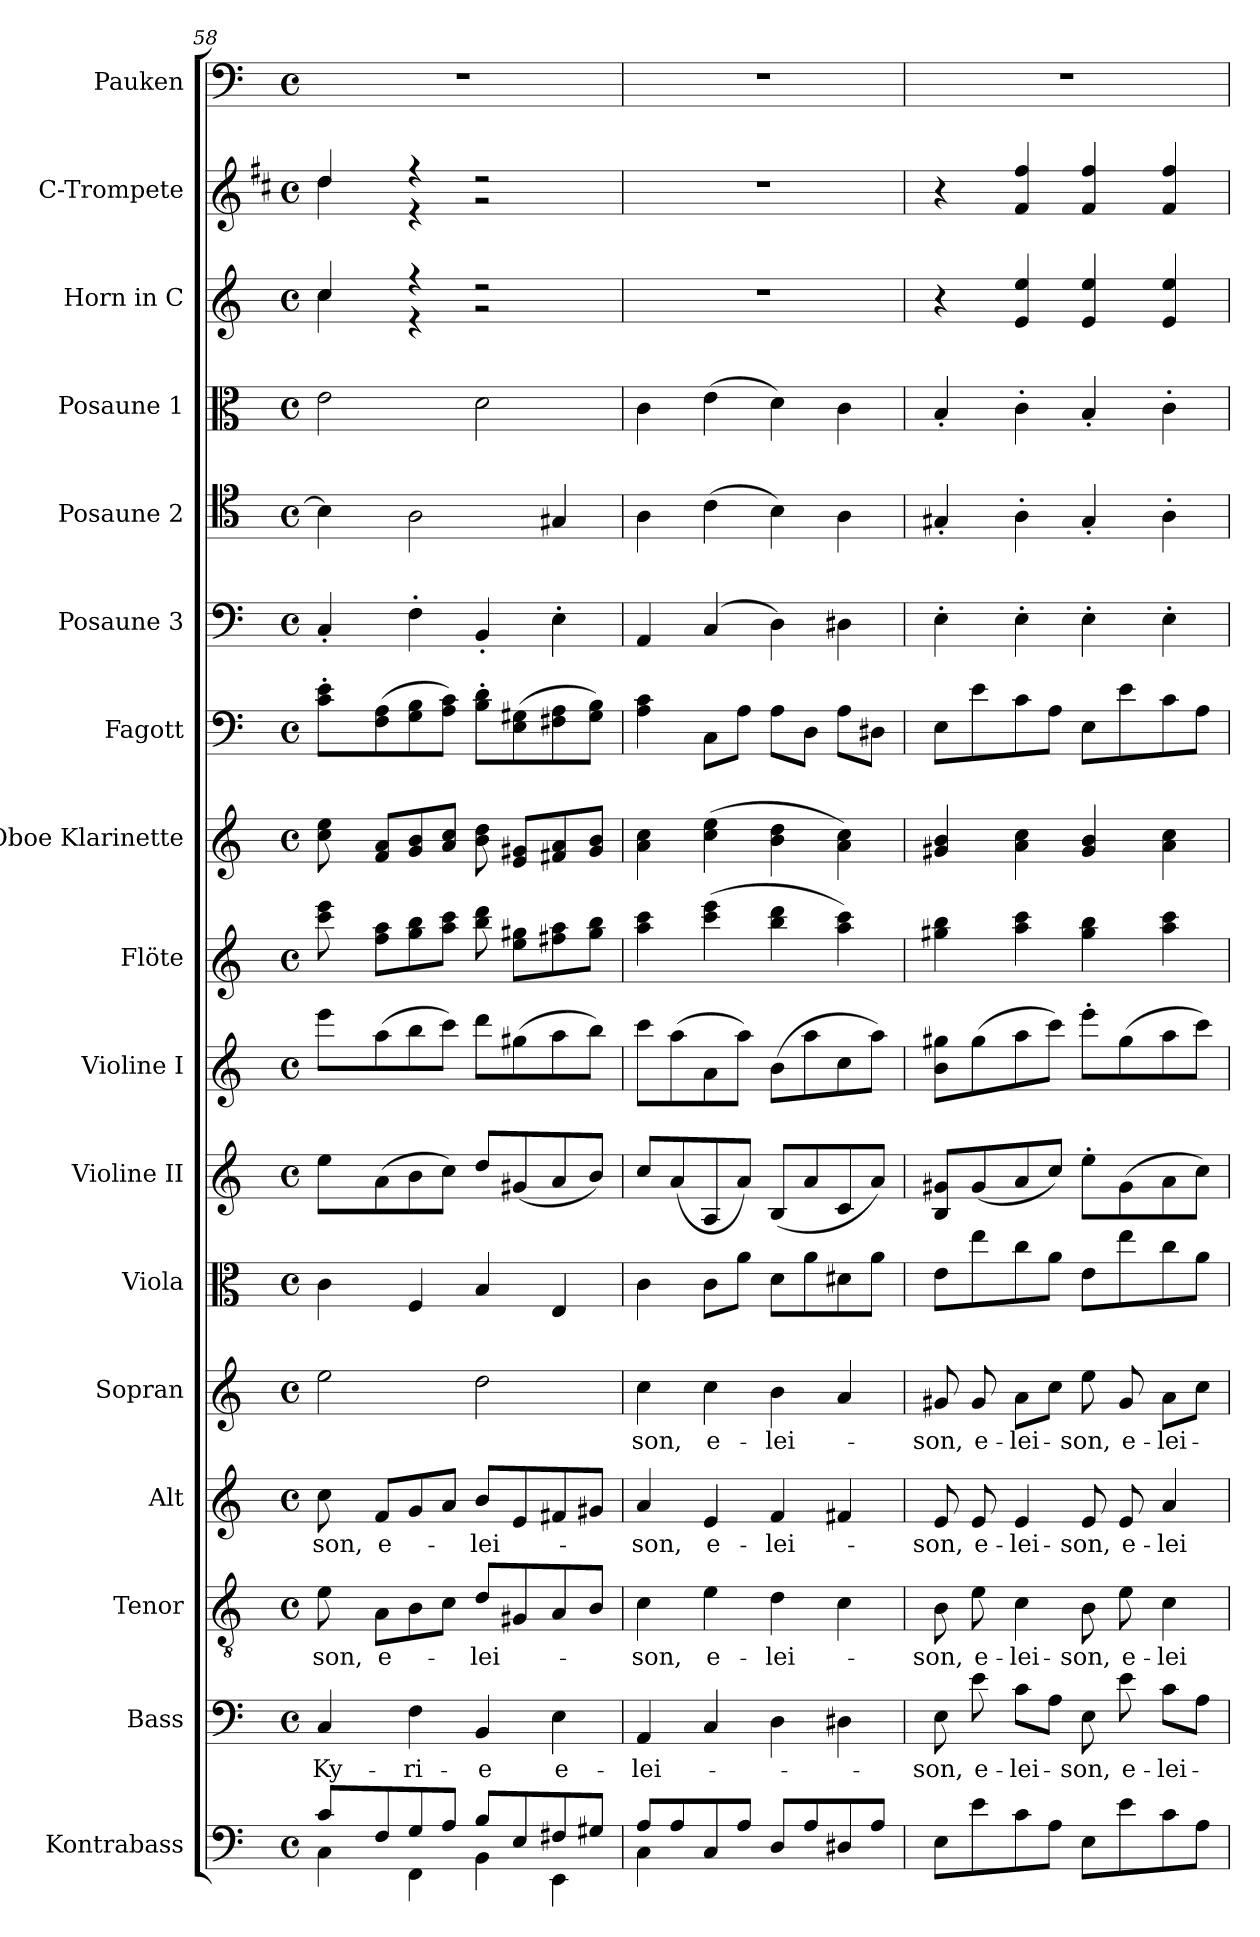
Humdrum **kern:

**kern	**kern	**text	**kern	**text	**kern	**text	**kern	**text	**kern	**kern	**kern	**kern	**kern	**kern	**kern	**kern	**kern	**kern	**kern	**kern
*part17	*part16	*part16	*part15	*part15	*part14	*part14	*part13	*part13	*part12	*part11	*part10	*part9	*part8	*part7	*part6	*part5	*part4	*part3	*part2	*part1
*staff17	*staff16	*staff16	*staff15	*staff15	*staff14	*staff14	*staff13	*staff13	*staff12	*staff11	*staff10	*staff9	*staff8	*staff7	*staff6	*staff5	*staff4	*staff3	*staff2	*staff1
*I"Kontrabass	*I"Bass	*	*I"Tenor	*	*I"Alt	*	*I"Sopran	*	*I"Viola	*I"Violine II	*I"Violine I	*I"Flöte	*I"Oboe Klarinette	*I"Fagott	*I"Posaune 3	*I"Posaune 2	*I"Posaune 1	*I"Horn in C	*I"C-Trompete	*I"Pauken
*I'Kb.	*I'B.	*	*I'T.	*	*I'A.	*	*I'S.	*	*I'Vla.	*I'Vl. II	*I'Vl. I	*I'Fl.	*I'Ob.	*I'Fg.	*I'Pos. 3	*I'Pos. 2	*I'Pos. 1	*I'Hrn.	*I'C Trp.	*I'Pk.
*clefF4	*clefF4	*	*clefGv2	*	*clefG2	*	*clefG2	*	*clefC3	*clefG2	*clefG2	*clefG2	*clefG2	*clefF4	*clefF4	*clefC4	*clefC3	*clefG2	*clefG2	*clefF4
*ITrd7c12	*	*	*	*	*	*	*	*	*	*	*	*	*	*	*	*	*	*ITrd7c12	*ITrd1c2	*
*k[]	*k[]	*	*k[]	*	*k[]	*	*k[]	*	*k[]	*k[]	*k[]	*k[]	*k[]	*k[]	*k[]	*k[]	*k[]	*k[]	*k[]	*k[]
*C:	*C:	*	*C:	*	*C:	*	*C:	*	*C:	*C:	*C:	*C:	*C:	*C:	*C:	*C:	*C:	*C:	*C:	*C:
*M4/4	*M4/4	*	*M4/4	*	*M4/4	*	*M4/4	*	*M4/4	*M4/4	*M4/4	*M4/4	*M4/4	*M4/4	*M4/4	*M4/4	*M4/4	*M4/4	*M4/4	*M4/4
*met(c)	*met(c)	*	*met(c)	*	*met(c)	*	*met(c)	*	*met(c)	*met(c)	*met(c)	*met(c)	*met(c)	*met(c)	*met(c)	*met(c)	*met(c)	*met(c)	*met(c)	*met(c)
=58	=58	=58	=58	=58	=58	=58	=58	=58	=58	=58	=58	=58	=58	=58	=58	=58	=58	=58	=58	=58
*^	*	*	*	*	*	*	*	*	*	*	*	*	*	*	*	*	*	*	*	*
!	!	!	!LO:LY:b	!	!LO:LY:b	!	!LO:LY:b	!	!	!	!	!	!	!	!	!	!	!	!	!	!
*	*	*	*	*	*	*	*	*	*	*	*	*	*	*	*	*	*	*	*^	*^	*
8C/L	4CC\	4C/	Ky-	8e\	-son,	8cc\	-son,	2ee\	.	4c\	8ee\L	8eee\L	8ccc\ 8eee\	8cc\ 8ee\	8c\'> 8e\'>L	4C'</	4B\]	2e\	4c/	4c\	4cc/	4cc\	1r
!	!	!	!	!	!LO:LY:b	!	!LO:LY:b	!	!	!	!	!	!	!	!	!	!	!	!	!	!	!	!
8FF/	.	.	.	8A\L	e-	8f/L	e-	.	.	.	(>8a\	(>8aa\	8ff\ 8aa\L	8f/ 8a/L	(>8F\ 8A\	.	.	.	.	.	.	.	.
!	!	!	!LO:LY:b	!	!	!	!	!	!	!	!	!	!	!	!	!	!	!	!	!	!	!	!
8GG/	4FFF\	4F\	-ri-	8B\	.	8g/	.	.	.	4F/	8b\	8bb\	8gg\ 8bb\	8g/ 8b/	8G\ 8B\	4F'>\	2A\	.	4r	4r	4r	4r	.
8AA/J	.	.	.	8c\J	.	8a/J	.	.	.	.	8cc\J)	8ccc\J)	8aa\ 8ccc\J	8a/ 8cc/J	8A\ 8c\J)	.	.	.	.	.	.	.	.
!	!	!	!LO:LY:b	!	!LO:LY:b	!	!LO:LY:b	!	!	!	!	!	!	!	!	!	!	!	!	!	!	!	!
8BB/L	4BBB\	4BB/	-e	8d/L	-lei-	8b/L	-lei-	2dd\	.	4B/	8dd/L	8ddd\L	8bb\ 8ddd\	8b\ 8dd\	8B\'> 8d\'>L	4BB'</	.	2d\	2r	2r	2r	2r	.
8EE/	.	.	.	8G#X/	.	8e/	.	.	.	.	(<8g#X/	(>8gg#X\	8ee\ 8gg#X\L	8e/ 8g#X/L	(>8E\ 8G#X\	.	.	.	.	.	.	.	.
!	!	!	!LO:LY:b	!	!	!	!	!	!	!	!	!	!	!	!	!	!	!	!	!	!	!	!
8FF#X/	4EEE\	4E\	e-	8A/	.	8f#X/	.	.	.	4E/	8a/	8aa\	8ff#X\ 8aa\	8f#X/ 8a/	8F#X\ 8A\	4E'>\	4G#X/	.	.	.	.	.	.
8GG#X/J	.	.	.	8B/J	.	8g#X/J	.	.	.	.	8b/J)	8bb\J)	8gg#\ 8bb\J	8g#/ 8b/J	8G#\ 8B\J)	.	.	.	.	.	.	.	.
*	*	*	*	*	*	*	*	*	*	*	*	*	*	*	*	*	*	*	*v	*v	*	*	*
*	*	*	*	*	*	*	*	*	*	*	*	*	*	*	*	*	*	*	*	*v	*v	*
=59	=59	=59	=59	=59	=59	=59	=59	=59	=59	=59	=59	=59	=59	=59	=59	=59	=59	=59	=59	=59	=59
!	!	!	!LO:LY:b	!	!LO:LY:b	!	!LO:LY:b	!	!LO:LY:b	!	!	!	!	!	!	!	!	!	!	!	!
8AA/L	4CC\	4AA/	-lei-	4c\	-son,	4a/	-son,	4cc\	-son,	4c\	8cc/L	8ccc\L	4aa\ 4ccc\	4a\ 4cc\	4A\ 4c\	4AA/	4A\	4c\	1r	1r	1r
8AA/	.	.	.	.	.	.	.	.	.	.	(<8a/	(>8aa\	.	.	.	.	.	.	.	.	.
!	!	!	!	!	!LO:LY:b	!	!LO:LY:b	!	!LO:LY:b	!	!	!	!	!	!	!	!	!	!	!	!
8CC/	2.ryy	4C/	.	4e\	e-	4e/	e-	4cc\	e-	8c\L	8A/	8a\	(>4ccc\ 4eee\	(>4cc\ 4ee\	8C\L	(4C/	(>4c\	(>4e\	.	.	.
8AA/J	.	.	.	.	.	.	.	.	.	8a\J	8a/J)	8aa\J)	.	.	8A\J	.	.	.	.	.	.
!	!	!	!	!	!LO:LY:b	!	!LO:LY:b	!	!LO:LY:b	!	!	!	!	!	!	!	!	!	!	!	!
8DD/L	.	4D\	.	4d\	-lei-	4f/	-lei-	4b\	-lei-	8d\L	(<8B/L	(>8b\L	4bb\ 4ddd\	4b\ 4dd\	8A\L	4D\)	4B\)	4d\)	.	.	.
8AA/	.	.	.	.	.	.	.	.	.	8a\	8a/	8aa\	.	.	8D\J	.	.	.	.	.	.
8DD#X/	.	4D#X\	.	4c\	.	4f#X/	.	4a/	.	8d#X\	8c/	8cc\	4aa\ 4ccc\)	4a\ 4cc\)	8A\L	4D#X\	4A\	4c\	.	.	.
8AA/J	.	.	.	.	.	.	.	.	.	8a\J	8a/J)	8aa\J)	.	.	8D#X\J	.	.	.	.	.	.
*v	*v	*	*	*	*	*	*	*	*	*	*	*	*	*	*	*	*	*	*	*	*
=60	=60	=60	=60	=60	=60	=60	=60	=60	=60	=60	=60	=60	=60	=60	=60	=60	=60	=60	=60	=60
!	!	!LO:LY:b	!	!LO:LY:b	!	!LO:LY:b	!	!LO:LY:b	!	!	!	!	!	!	!	!	!	!	!	!
8EE\L	8E\	-son,	8B\	-son,	8e/	-son,	8g#X/	-son,	8e\L	8B/ 8g#X/L	8b\ 8gg#X\L	4gg#X\ 4bb\	4g#X/ 4b/	8E\L	4E'>\	4G#X'</	4B'</	4r	4r	1r
!	!	!LO:LY:b	!	!LO:LY:b	!	!LO:LY:b	!	!LO:LY:b	!	!	!	!	!	!	!	!	!	!	!	!
8E\	8e\	e-	8e\	e-	8e/	e-	8g#/	e-	8ee\	(<8g#/	(>8gg#\	.	.	8e\	.	.	.	.	.	.
!	!	!LO:LY:b	!	!LO:LY:b	!	!LO:LY:b	!	!LO:LY:b	!	!	!	!	!	!	!	!	!	!	!	!
8C\	8c\L	-lei-	4c\	-lei-	4e/	-lei-	8a\L	-lei-	8cc\	8a/	8aa\	4aa\ 4ccc\	4a\ 4cc\	8c\	4E'>\	4A'>\	4c'>\	4E/ 4e/	4e/ 4ee/	.
8AA\J	8A\J	.	.	.	.	.	8cc\J	.	8a\J	8cc/J)	8ccc\J)	.	.	8A\J	.	.	.	.	.	.
!	!	!LO:LY:b	!	!LO:LY:b	!	!LO:LY:b	!	!LO:LY:b	!	!	!	!	!	!	!	!	!	!	!	!
8EE\L	8E\	-son,	8B\	-son,	8e/	-son,	8ee\	-son,	8e\L	8ee'>\L	8eee'>\L	4gg#\ 4bb\	4g#/ 4b/	8E\L	4E'>\	4G#'</	4B'</	4E/ 4e/	4e/ 4ee/	.
!	!	!LO:LY:b	!	!LO:LY:b	!	!LO:LY:b	!	!LO:LY:b	!	!	!	!	!	!	!	!	!	!	!	!
8E\	8e\	e-	8e\	e-	8e/	e-	8g#/	e-	8ee\	(>8g#\	(>8gg#\	.	.	8e\	.	.	.	.	.	.
!	!	!LO:LY:b	!	!LO:LY:b	!	!LO:LY:b	!	!LO:LY:b	!	!	!	!	!	!	!	!	!	!	!	!
8C\	8c\L	-lei-	4c\	-lei-	4a/	-lei-	8a\L	-lei-	8cc\	8a\	8aa\	4aa\ 4ccc\	4a\ 4cc\	8c\	4E'>\	4A'>\	4c'>\	4E/ 4e/	4e/ 4ee/	.
8AA\J	8A\J	.	.	.	.	.	8cc\J	.	8a\J	8cc\J)	8ccc\J)	.	.	8A\J	.	.	.	.	.	.
=	=	=	=	=	=	=	=	=	=	=	=	=	=	=	=	=	=	=	=	=
*-	*-	*-	*-	*-	*-	*-	*-	*-	*-	*-	*-	*-	*-	*-	*-	*-	*-	*-	*-	*-
